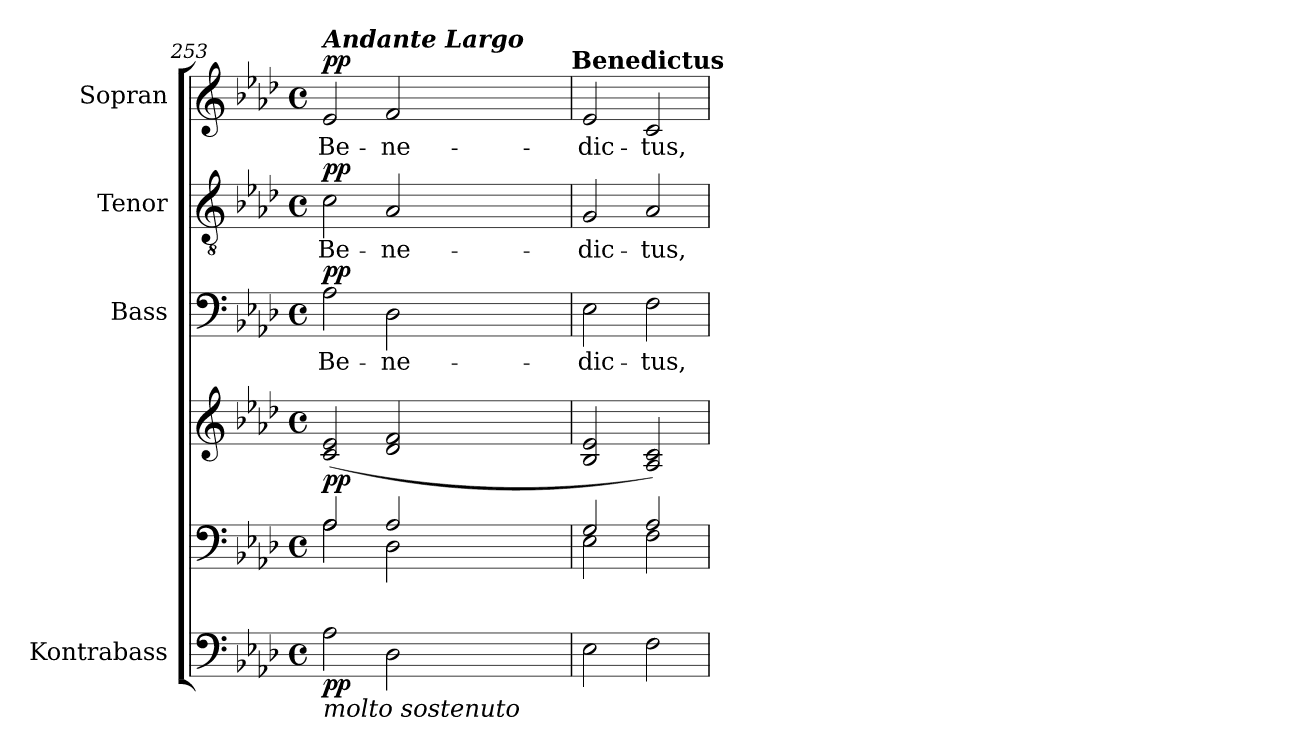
**kern	**dynam	**kern	**kern	**dynam	**kern	**text	**dynam	**kern	**text	**dynam	**kern	**text	**dynam
*part5	*part5	*part4	*part4	*part4	*part3	*part3	*part3	*part2	*part2	*part2	*part1	*part1	*part1
*staff6	*staff6	*staff5	*staff4	*staff4/5	*staff3	*staff3	*staff3	*staff2	*staff2	*staff2	*staff1	*staff1	*staff1
*I"Kontrabass	*	*	*	*	*I"Bass	*	*	*I"Tenor	*	*	*I"Sopran	*	*
*I'Kb.	*	*	*	*	*I'B.	*	*	*I'T.	*	*	*I'S.	*	*
!!LO:PB:g=z
*clefF4	*	*clefF4	*clefG2	*	*clefF4	*	*	*clefGv2	*	*	*clefG2	*	*
*ITrd7c12	*	*	*	*	*	*	*	*	*	*	*	*	*
*k[b-e-a-d-]	*	*k[b-e-a-d-]	*k[b-e-a-d-]	*	*k[b-e-a-d-]	*	*	*k[b-e-a-d-]	*	*	*k[b-e-a-d-]	*	*
*A-:	*	*A-:	*A-:	*	*A-:	*	*	*A-:	*	*	*A-:	*	*
*M4/4	*	*M4/4	*M4/4	*	*M4/4	*	*	*M4/4	*	*	*M4/4	*	*
*met(c)	*	*met(c)	*met(c)	*	*met(c)	*	*	*met(c)	*	*	*met(c)	*	*
=253	=253	=253	=253	=253	=253	=253	=253	=253	=253	=253	=253	=253	=253
*	*	*^	*	*	*	*	*	*	*	*	*	*	*
!	!	!	!	!	!	!	!	!	!	!	!	!LO:TX:a:Bi:t=Andante Largo	!	!
!LO:TX:b:i:t=molto sostenuto	!	!	!	!	!	!	!	!	!	!	!	!	!	!
!	!LO:DY:b	!	!	!	!LO:DY:b	!	!LO:LY:b	!LO:DY:a	!	!LO:LY:b	!LO:DY:a	!	!LO:LY:b	!LO:DY:a
2AA-\	pp	2A-/	2A-\	(2c/ 2e-/	pp	2A-\	Be-	pp	2c\	Be-	pp	2e-/	Be-	pp
!	!	!	!	!	!	!	!LO:LY:b	!	!	!LO:LY:b	!	!	!LO:LY:b	!
2DD-\	.	2A-/	2D-\	2d-/ 2f/	.	2D-\	-ne-	.	2A-/	-ne-	.	2f/	-ne-	.
1.ryy	.	1.ryy	1.ryy	1.ryy	.	1.ryy	.	.	1.ryy	.	.	1.ryy	.	.
!	!	!	!	!	!	!	!	!	!	!	!	!LO:TX:a:B:t=Benedictus	!	!
=254	=254	=254	=254	=254	=254	=254	=254	=254	=254	=254	=254	=254	=254	=254
!	!	!	!	!	!	!	!LO:LY:b	!	!	!LO:LY:b	!	!	!LO:LY:b	!
2EE-\	.	2G/	2E-\	2B-/ 2e-/	.	2E-\	-dic-	.	2G/	-dic-	.	2e-/	-dic-	.
!	!	!	!	!	!	!	!LO:LY:b	!	!	!LO:LY:b	!	!	!LO:LY:b	!
2FF\	.	2A-/	2F\	2A-/ 2c/)	.	2F\	-tus,	.	2A-/	-tus,	.	2c/	-tus,	.
*	*	*v	*v	*	*	*	*	*	*	*	*	*	*	*
=	=	=	=	=	=	=	=	=	=	=	=	=	=
*-	*-	*-	*-	*-	*-	*-	*-	*-	*-	*-	*-	*-	*-
